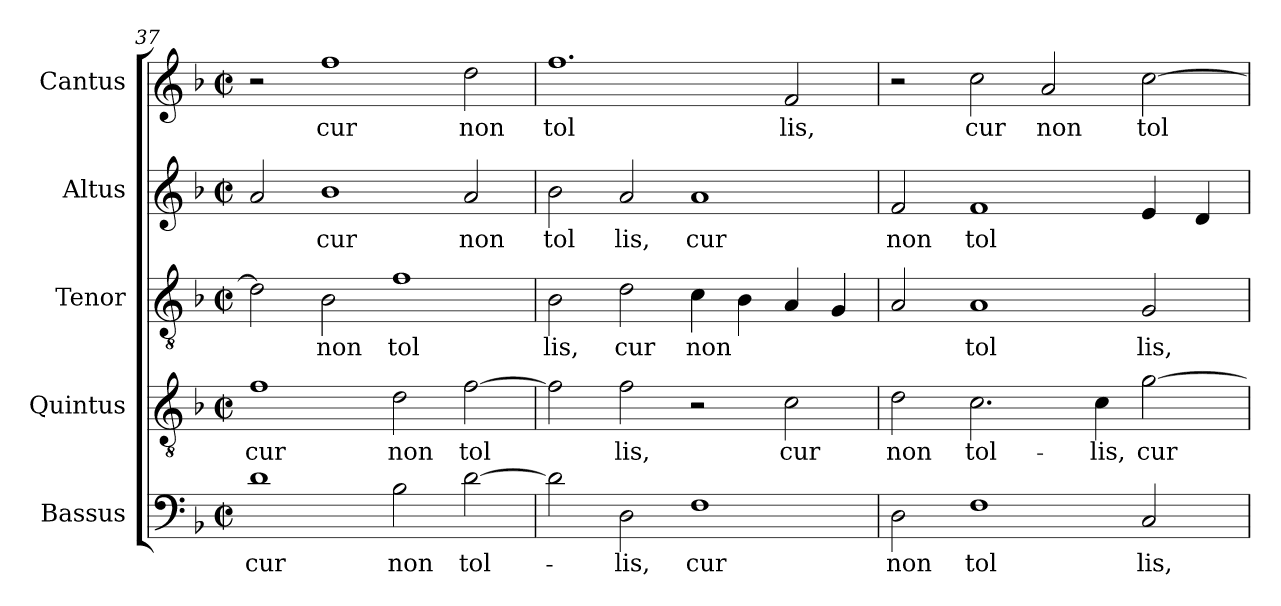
**kern	**text	**kern	**text	**kern	**text	**kern	**text	**kern	**text
*part5	*part5	*part4	*part4	*part3	*part3	*part2	*part2	*part1	*part1
*staff5	*staff5	*staff4	*staff4	*staff3	*staff3	*staff2	*staff2	*staff1	*staff1
*I"Bassus	*	*I"Quintus	*	*I"Tenor	*	*I"Altus	*	*I"Cantus	*
*clefF4	*	*clefGv2	*	*clefGv2	*	*clefG2	*	*clefG2	*
*k[b-]	*	*k[b-]	*	*k[b-]	*	*k[b-]	*	*k[b-]	*
*F:	*	*F:	*	*F:	*	*F:	*	*F:	*
*M2/2	*	*M2/2	*	*M2/2	*	*M2/2	*	*M2/2	*
*met(c|)	*	*met(c|)	*	*met(c|)	*	*met(c|)	*	*met(c|)	*
=37	=37	=37	=37	=37	=37	=37	=37	=37	=37
!	!LO:LY:b:cj	!	!LO:LY:b:cj	!	!	!	!	!	!
1d	cur	1f	cur	2d\]	.	2a/	.	2r	.
!	!	!	!	!	!LO:LY:b:cj	!	!LO:LY:b:cj	!	!LO:LY:b:cj
.	.	.	.	2B-\	non	1b-	cur	1ff	cur
!	!LO:LY:b:cj	!	!LO:LY:b:cj	!	!LO:LY:b:cj	!	!	!	!
2B-\	non	2d\	non	1f	tol	.	.	.	.
!	!LO:LY:b	!	!LO:LY:b	!	!	!	!LO:LY:b:cj	!	!LO:LY:b:cj
[>2d\	tol-	[>2f\	tol	.	.	2a/	non	2dd\	non
=38	=38	=38	=38	=38	=38	=38	=38	=38	=38
!	!	!	!	!	!LO:LY:b:cj	!	!LO:LY:b:cj	!	!LO:LY:b:cj
2d\]	.	2f\]	.	2B-\	lis,	2b-\	tol	1.ff	tol
!	!LO:LY:b:cj	!	!LO:LY:b:cj	!	!LO:LY:b:cj	!	!LO:LY:b:cj	!	!
2D\	-lis,	2f\	lis,	2d\	cur	2a/	lis,	.	.
!	!LO:LY:b:cj	!	!	!	!LO:LY:b	!	!LO:LY:b:cj	!	!
1F	cur	2r	.	4c\	non	1a	cur	.	.
.	.	.	.	4B-\	.	.	.	.	.
!	!	!	!LO:LY:b:cj	!	!	!	!	!	!LO:LY:b:cj
.	.	2c\	cur	4A/	.	.	.	2f/	lis,
.	.	.	.	4G/	.	.	.	.	.
!!LO:PB:g=z
=39	=39	=39	=39	=39	=39	=39	=39	=39	=39
!	!LO:LY:b:cj	!	!LO:LY:b:cj	!	!	!	!LO:LY:b:cj	!	!
*	*	*	*	*^	*	*	*	*	*
2D\	non	2d\	non	2A/	64ryy	.	2f/	non	2r	.
.	.	.	.	.	1ryy	.	.	.	.	.
!	!LO:LY:b:cj	!	!LO:LY:b:cj	!	!	!LO:LY:b:cj	!	!LO:LY:b:cj	!	!LO:LY:b:cj
1F	tol	2.c\	tol-	1A	.	tol	1f	tol	2cc\	cur
!	!	!	!	!	!	!	!	!	!	!LO:LY:b:cj
.	.	.	.	.	.	.	.	.	2a/	non
.	.	.	.	.	2ryy	.	.	.	.	.
!	!	!	!LO:LY:b:cj	!	!	!	!	!	!	!
.	.	4c\	-lis,	.	.	.	.	.	.	.
!	!LO:LY:b:cj	!	!LO:LY:b	!	!	!LO:LY:b:cj	!	!	!	!LO:LY:b
2C/	lis,	[>2g\	cur	2G/	.	lis,	4e/	.	[>2cc\	tol
.	.	.	.	.	4ryy	.	.	.	.	.
.	.	.	.	.	.	.	4d/	.	.	.
.	.	.	.	.	8...ryy	.	.	.	.	.
*	*	*	*	*v	*v	*	*	*	*	*
=	=	=	=	=	=	=	=	=	=
*-	*-	*-	*-	*-	*-	*-	*-	*-	*-
